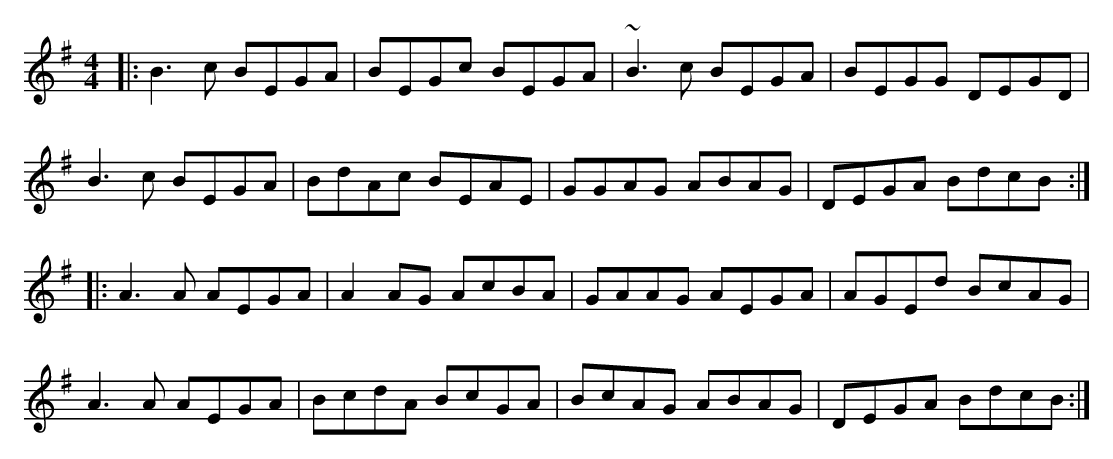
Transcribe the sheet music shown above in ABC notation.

X:1
M:4/4
K:Emin
|:B3 c BEGA|BEGc BEGA|~B3 c BEGA|BEGG DEGD|
B3 c BEGA|BdAc BEAE|GGAG ABAG|DEGA BdcB:|
|:A3 A AEGA|A2 AG AcBA|GAAG AEGA|AGEd BcAG|
A3 A AEGA|BcdA BcGA|BcAG ABAG|DEGA BdcB:|
